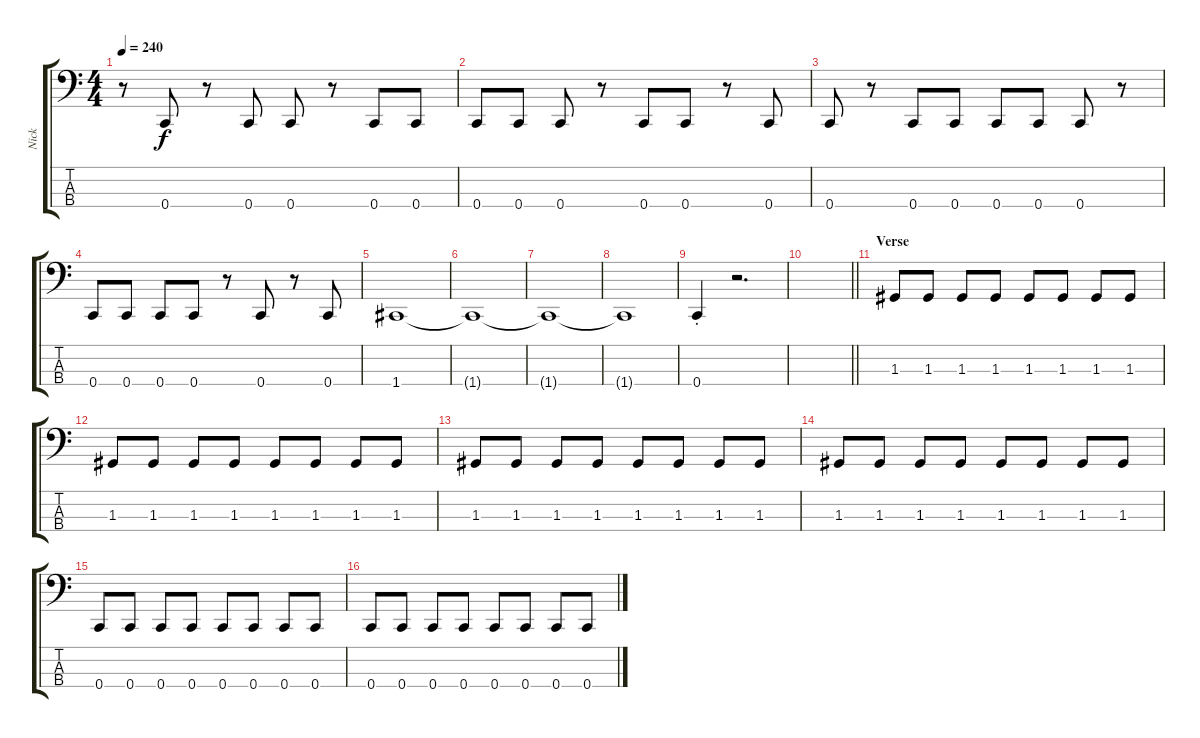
\track ("Nick" "Nick") {instrument slapbass1}
\staff {score tabs}
\tuning (G2 C2 G1 C1) {hide}
\ts (4 4)
\tempo 240
\clef f4
\ks c
r.8{dy f} 0.4.8 r.8 0.4.8 0.4.8 r.8 0.4.8 0.4.8 |
0.4.8 0.4.8 0.4.8 r.8 0.4.8 0.4.8 r.8 0.4.8 |
0.4.8 r.8 0.4.8 0.4.8 0.4.8 0.4.8 0.4.8 r.8 |
0.4.8 0.4.8 0.4.8 0.4.8 r.8 0.4.8 r.8 0.4.8 |
1.4.1 |
1.4{t}.1 |
1.4{t}.1 |
1.4{t}.1 |
0.4{st}.4 r.2{d} |
\barLineRight lightlight
|
\section ("" "Verse")
1.3.8 1.3.8 1.3.8 1.3.8 1.3.8 1.3.8 1.3.8 1.3.8 |
1.3.8 1.3.8 1.3.8 1.3.8 1.3.8 1.3.8 1.3.8 1.3.8 |
1.3.8 1.3.8 1.3.8 1.3.8 1.3.8 1.3.8 1.3.8 1.3.8 |
1.3.8 1.3.8 1.3.8 1.3.8 1.3.8 1.3.8 1.3.8 1.3.8 |
0.4.8 0.4.8 0.4.8 0.4.8 0.4.8 0.4.8 0.4.8 0.4.8 |
0.4.8 0.4.8 0.4.8 0.4.8 0.4.8 0.4.8 0.4.8 0.4.8
